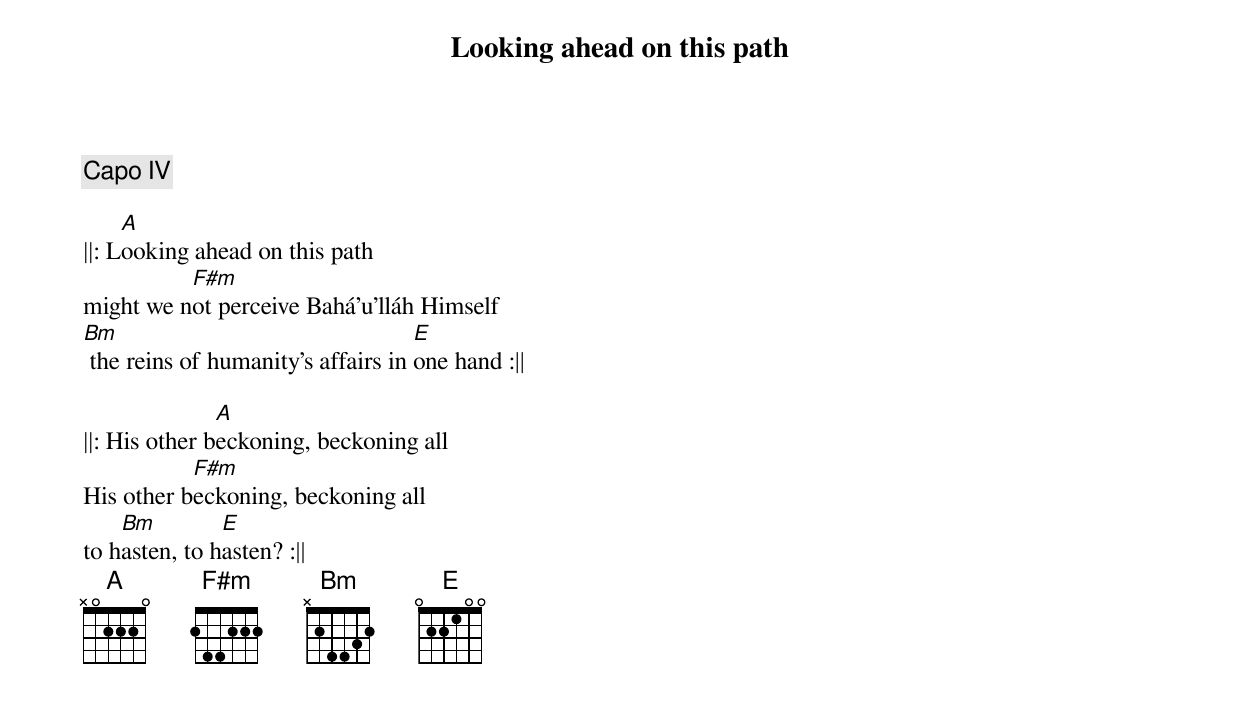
{title: Looking ahead on this path}
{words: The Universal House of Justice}
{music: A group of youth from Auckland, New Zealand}
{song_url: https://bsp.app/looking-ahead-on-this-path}
{c: Capo IV}

||: L[A]ooking ahead on this path
might we n[F#m]ot perceive Bahá’u’lláh Himself
[Bm] the reins of humanity’s affairs in [E]one hand :||

||: His other b[A]eckoning, beckoning all
His other b[F#m]eckoning, beckoning all
to h[Bm]asten, to h[E]asten? :||
